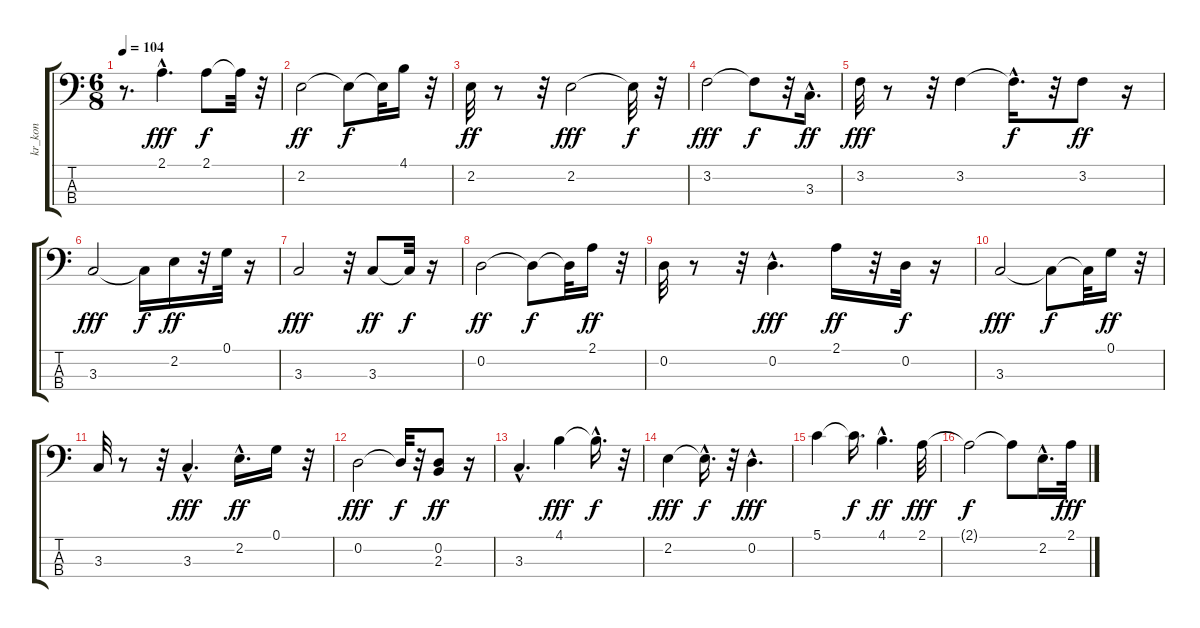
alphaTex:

\track ("kr_kon" "kr_kon") {instrument electricbassfinger}
\staff {score tabs}
\tuning (G2 D2 A1 E1) {hide}
\ts (6 8)
\tempo 104
\clef f4
\ks c
r.8{d dy fff} 2.1{hac}.4{d} 2.1.8{dy f} 2.1{t}.32 r.32 |
2.2.2{dy ff} 2.2{t}.8{dy f} 2.2{t}.32 4.1.16 r.32 |
2.2.32{dy ff} r.8 r.32 2.2.2{dy fff} 2.2{t}.32{dy f} r.32 |
3.2.2{dy fff} 3.2{t}.8{dy f} r.32 3.3{hac}.16{d dy ff} |
3.2.32{dy fff} r.8 r.32 3.2.4 3.2{hac t}.16{d dy f} r.32 3.2.8{dy ff} r.16 |
3.3.2{dy fff} 3.3{t}.16{dy f} 2.2.16{dy ff} r.32 0.1.32 r.16 |
3.3.2{dy fff} r.32 3.3.8{dy ff} 3.3{t}.32{dy f} r.16 |
0.2.2{dy ff} 0.2{t}.8{dy f} 0.2{t}.32 2.1.16{dy ff} r.32 |
0.2.32 r.8 r.32 0.2{hac}.4{d dy fff} 2.1.16{dy ff} r.32 0.2.32{dy f} r.16 |
3.3.2{dy fff} 3.3{t}.8{dy f} 3.3{t}.32 0.1.16{dy ff} r.32 |
3.3.32 r.8 r.32 3.3{hac}.4{d dy fff} 2.2{hac}.16{d dy ff} 0.1.16 r.32 |
0.2.2{dy fff} 0.2{t}.32{dy f} r.32 (0.2 2.3).8{dy ff} r.16 |
3.3{hac}.4{d} 4.1.4{dy fff} 4.1{hac t}.16{d dy f} r.32 |
2.2.4{dy fff} 2.2{hac t}.16{d dy f} r.32 0.2{hac}.4{d dy fff} |
5.1.4 5.1{t}.16{d dy f} 4.1{hac}.4{d dy ff} 2.1.32{dy fff} |
2.1{t}.2{dy f} 2.1{t}.8 2.2{hac}.16{d} 2.1.32{dy fff}
